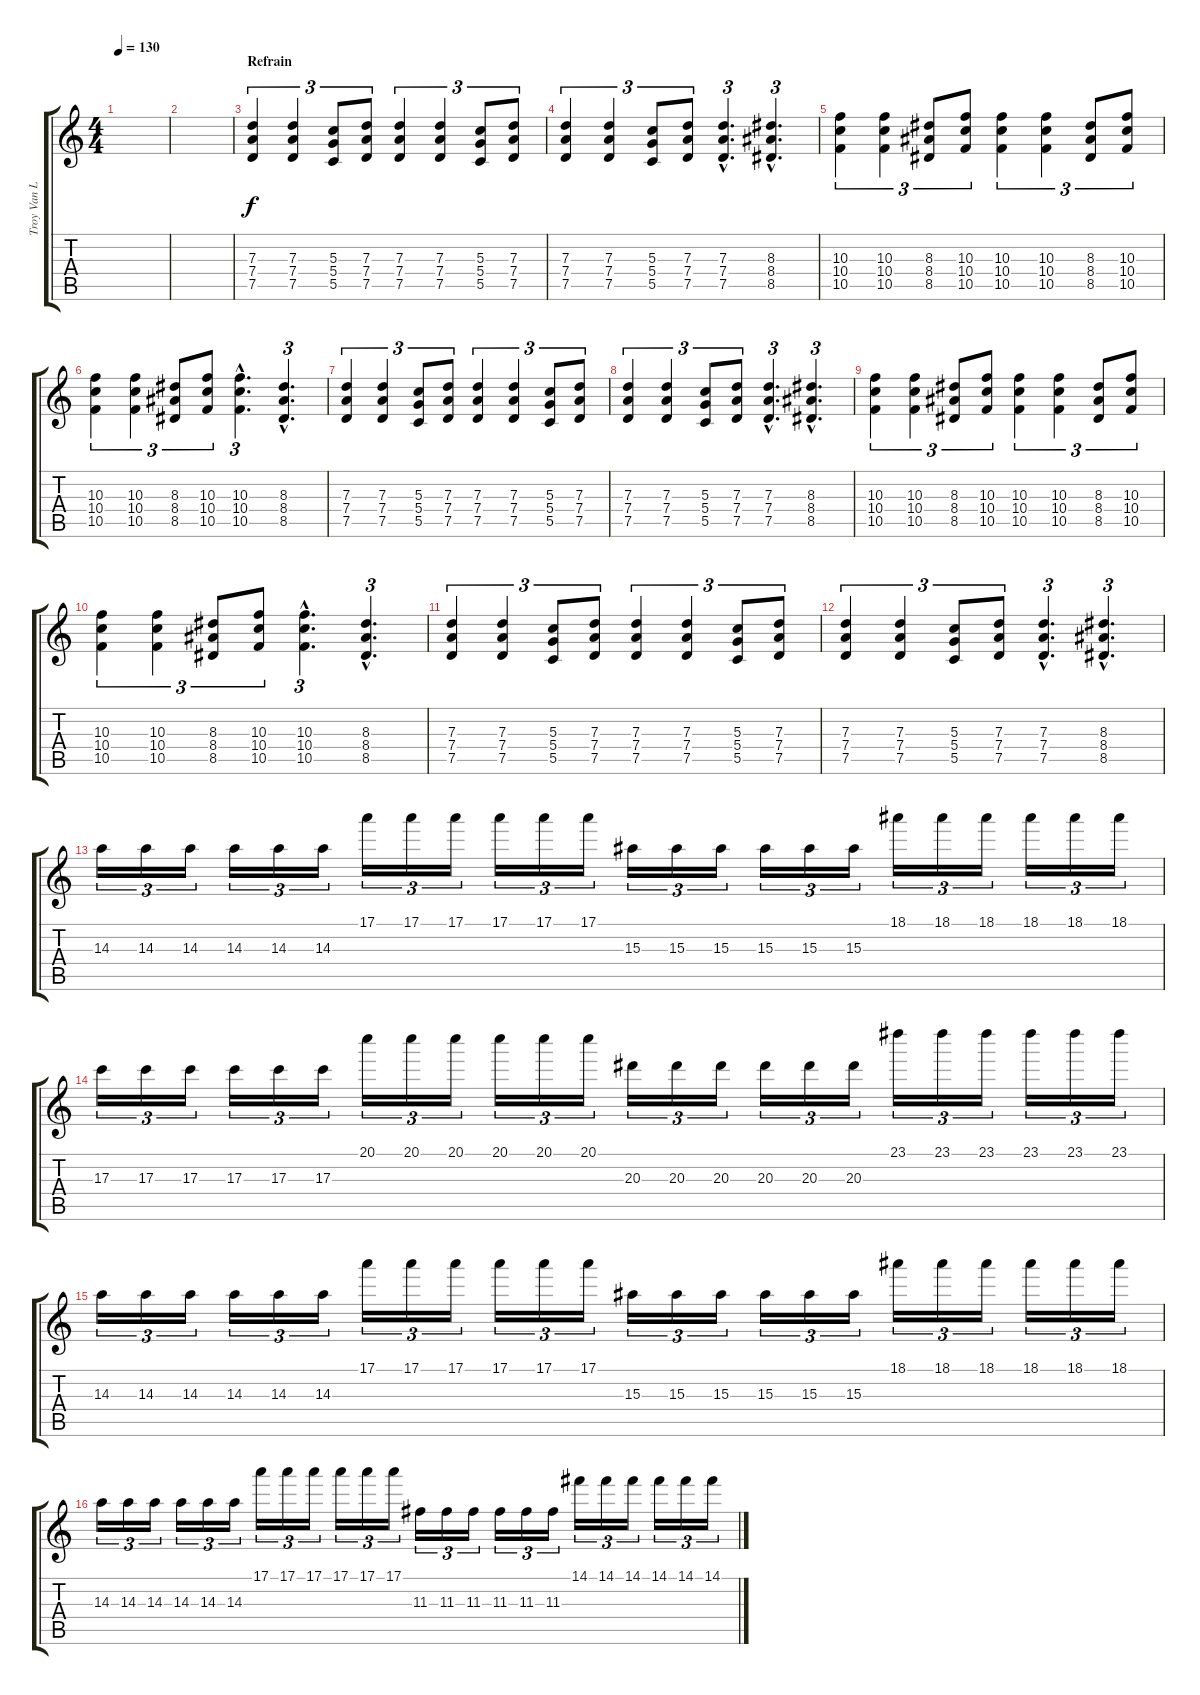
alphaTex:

\track ("Troy Van Leuwen" "Troy Van L") {instrument overdrivenguitar}
\staff {score tabs}
\tuning (E4 B3 G3 D3 G2 E2) {hide}
\ts (4 4)
\tempo 130
\clef g2
\ks c
|
|
\section ("" "Refrain")
(7.3 7.4 7.5).4{tu (3 2)} (7.3 7.4 7.5).4{tu (3 2)} (5.3 5.4 5.5).8{tu (3 2)} (7.3 7.4 7.5).8{tu (3 2)} (7.3 7.4 7.5).4{tu (3 2)} (7.3 7.4 7.5).4{tu (3 2)} (5.3 5.4 5.5).8{tu (3 2)} (7.3 7.4 7.5).8{tu (3 2)} |
(7.3 7.4 7.5).4{tu (3 2)} (7.3 7.4 7.5).4{tu (3 2)} (5.3 5.4 5.5).8{tu (3 2)} (7.3 7.4 7.5).8{tu (3 2)} (7.3{hac} 7.4{hac} 7.5{hac}).4{d tu (3 2)} (8.3{hac} 8.4{hac} 8.5{hac}).4{d tu (3 2)} |
(10.3 10.4 10.5).4{tu (3 2)} (10.3 10.4 10.5).4{tu (3 2)} (8.3 8.4 8.5).8{tu (3 2)} (10.3 10.4 10.5).8{tu (3 2)} (10.3 10.4 10.5).4{tu (3 2)} (10.3 10.4 10.5).4{tu (3 2)} (8.3 8.4 8.5).8{tu (3 2)} (10.3 10.4 10.5).8{tu (3 2)} |
(10.3 10.4 10.5).4{tu (3 2)} (10.3 10.4 10.5).4{tu (3 2)} (8.3 8.4 8.5).8{tu (3 2)} (10.3 10.4 10.5).8{tu (3 2)} (10.3{hac} 10.4{hac} 10.5{hac}).4{d tu (3 2)} (8.3{hac} 8.4{hac} 8.5{hac}).4{d tu (3 2)} |
(7.3 7.4 7.5).4{tu (3 2)} (7.3 7.4 7.5).4{tu (3 2)} (5.3 5.4 5.5).8{tu (3 2)} (7.3 7.4 7.5).8{tu (3 2)} (7.3 7.4 7.5).4{tu (3 2)} (7.3 7.4 7.5).4{tu (3 2)} (5.3 5.4 5.5).8{tu (3 2)} (7.3 7.4 7.5).8{tu (3 2)} |
(7.3 7.4 7.5).4{tu (3 2)} (7.3 7.4 7.5).4{tu (3 2)} (5.3 5.4 5.5).8{tu (3 2)} (7.3 7.4 7.5).8{tu (3 2)} (7.3{hac} 7.4{hac} 7.5{hac}).4{d tu (3 2)} (8.3{hac} 8.4{hac} 8.5{hac}).4{d tu (3 2)} |
(10.3 10.4 10.5).4{tu (3 2)} (10.3 10.4 10.5).4{tu (3 2)} (8.3 8.4 8.5).8{tu (3 2)} (10.3 10.4 10.5).8{tu (3 2)} (10.3 10.4 10.5).4{tu (3 2)} (10.3 10.4 10.5).4{tu (3 2)} (8.3 8.4 8.5).8{tu (3 2)} (10.3 10.4 10.5).8{tu (3 2)} |
(10.3 10.4 10.5).4{tu (3 2)} (10.3 10.4 10.5).4{tu (3 2)} (8.3 8.4 8.5).8{tu (3 2)} (10.3 10.4 10.5).8{tu (3 2)} (10.3{hac} 10.4{hac} 10.5{hac}).4{d tu (3 2)} (8.3{hac} 8.4{hac} 8.5{hac}).4{d tu (3 2)} |
(7.3 7.4 7.5).4{tu (3 2)} (7.3 7.4 7.5).4{tu (3 2)} (5.3 5.4 5.5).8{tu (3 2)} (7.3 7.4 7.5).8{tu (3 2)} (7.3 7.4 7.5).4{tu (3 2)} (7.3 7.4 7.5).4{tu (3 2)} (5.3 5.4 5.5).8{tu (3 2)} (7.3 7.4 7.5).8{tu (3 2)} |
(7.3 7.4 7.5).4{tu (3 2)} (7.3 7.4 7.5).4{tu (3 2)} (5.3 5.4 5.5).8{tu (3 2)} (7.3 7.4 7.5).8{tu (3 2)} (7.3{hac} 7.4{hac} 7.5{hac}).4{d tu (3 2)} (8.3{hac} 8.4{hac} 8.5{hac}).4{d tu (3 2)} |
14.3.16{tu (3 2) balance 0} 14.3.16{tu (3 2)} 14.3.16{tu (3 2)} 14.3.16{tu (3 2)} 14.3.16{tu (3 2)} 14.3.16{tu (3 2)} 17.1.16{tu (3 2) balance 16} 17.1.16{tu (3 2)} 17.1.16{tu (3 2)} 17.1.16{tu (3 2)} 17.1.16{tu (3 2)} 17.1.16{tu (3 2)} 15.3.16{tu (3 2) balance 0} 15.3.16{tu (3 2)} 15.3.16{tu (3 2)} 15.3.16{tu (3 2)} 15.3.16{tu (3 2)} 15.3.16{tu (3 2)} 18.1.16{tu (3 2) balance 16} 18.1.16{tu (3 2)} 18.1.16{tu (3 2)} 18.1.16{tu (3 2)} 18.1.16{tu (3 2)} 18.1.16{tu (3 2)} |
17.3.16{tu (3 2) balance 0} 17.3.16{tu (3 2)} 17.3.16{tu (3 2)} 17.3.16{tu (3 2)} 17.3.16{tu (3 2)} 17.3.16{tu (3 2)} 20.1.16{tu (3 2) balance 16} 20.1.16{tu (3 2)} 20.1.16{tu (3 2)} 20.1.16{tu (3 2)} 20.1.16{tu (3 2)} 20.1.16{tu (3 2)} 20.3.16{tu (3 2) balance 0} 20.3.16{tu (3 2)} 20.3.16{tu (3 2)} 20.3.16{tu (3 2)} 20.3.16{tu (3 2)} 20.3.16{tu (3 2)} 23.1.16{tu (3 2) balance 16} 23.1.16{tu (3 2)} 23.1.16{tu (3 2)} 23.1.16{tu (3 2)} 23.1.16{tu (3 2)} 23.1.16{tu (3 2)} |
14.3.16{tu (3 2) balance 0} 14.3.16{tu (3 2)} 14.3.16{tu (3 2)} 14.3.16{tu (3 2)} 14.3.16{tu (3 2)} 14.3.16{tu (3 2)} 17.1.16{tu (3 2) balance 16} 17.1.16{tu (3 2)} 17.1.16{tu (3 2)} 17.1.16{tu (3 2)} 17.1.16{tu (3 2)} 17.1.16{tu (3 2)} 15.3.16{tu (3 2) balance 0} 15.3.16{tu (3 2)} 15.3.16{tu (3 2)} 15.3.16{tu (3 2)} 15.3.16{tu (3 2)} 15.3.16{tu (3 2)} 18.1.16{tu (3 2) balance 16} 18.1.16{tu (3 2)} 18.1.16{tu (3 2)} 18.1.16{tu (3 2)} 18.1.16{tu (3 2)} 18.1.16{tu (3 2)} |
14.3.16{tu (3 2) balance 0} 14.3.16{tu (3 2)} 14.3.16{tu (3 2)} 14.3.16{tu (3 2)} 14.3.16{tu (3 2)} 14.3.16{tu (3 2)} 17.1.16{tu (3 2) balance 16} 17.1.16{tu (3 2)} 17.1.16{tu (3 2)} 17.1.16{tu (3 2)} 17.1.16{tu (3 2)} 17.1.16{tu (3 2)} 11.3.16{tu (3 2) balance 0} 11.3.16{tu (3 2)} 11.3.16{tu (3 2)} 11.3.16{tu (3 2)} 11.3.16{tu (3 2)} 11.3.16{tu (3 2)} 14.1.16{tu (3 2) balance 16} 14.1.16{tu (3 2)} 14.1.16{tu (3 2)} 14.1.16{tu (3 2)} 14.1.16{tu (3 2)} 14.1.16{tu (3 2)}
